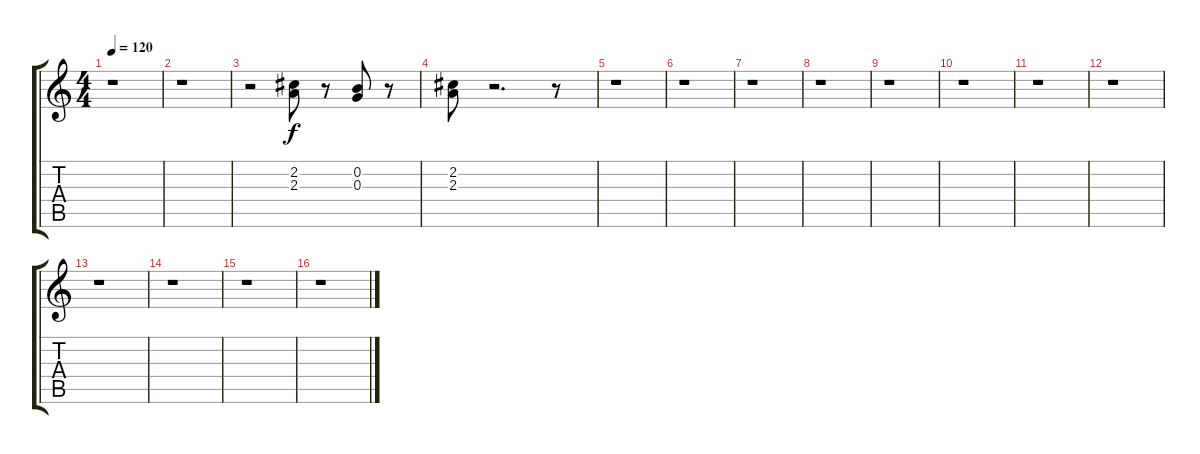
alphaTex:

\track "" {instrument acousticguitarsteel}
\staff {score tabs}
\tuning (E4 B3 G3 D3 A2 E2) {hide}
\ts (4 4)
\tempo 120
\clef g2
\ks c
r.1{dy f instrument acousticguitarsteel} |
r.1 |
r.2 (2.2 2.3).8 r.8 (0.2 0.3).8 r.8 |
(2.2 2.3).8 r.2{d} r.8 |
r.1 |
r.1 |
r.1 |
r.1 |
r.1 |
r.1 |
r.1 |
r.1 |
r.1 |
r.1 |
r.1 |
r.1
